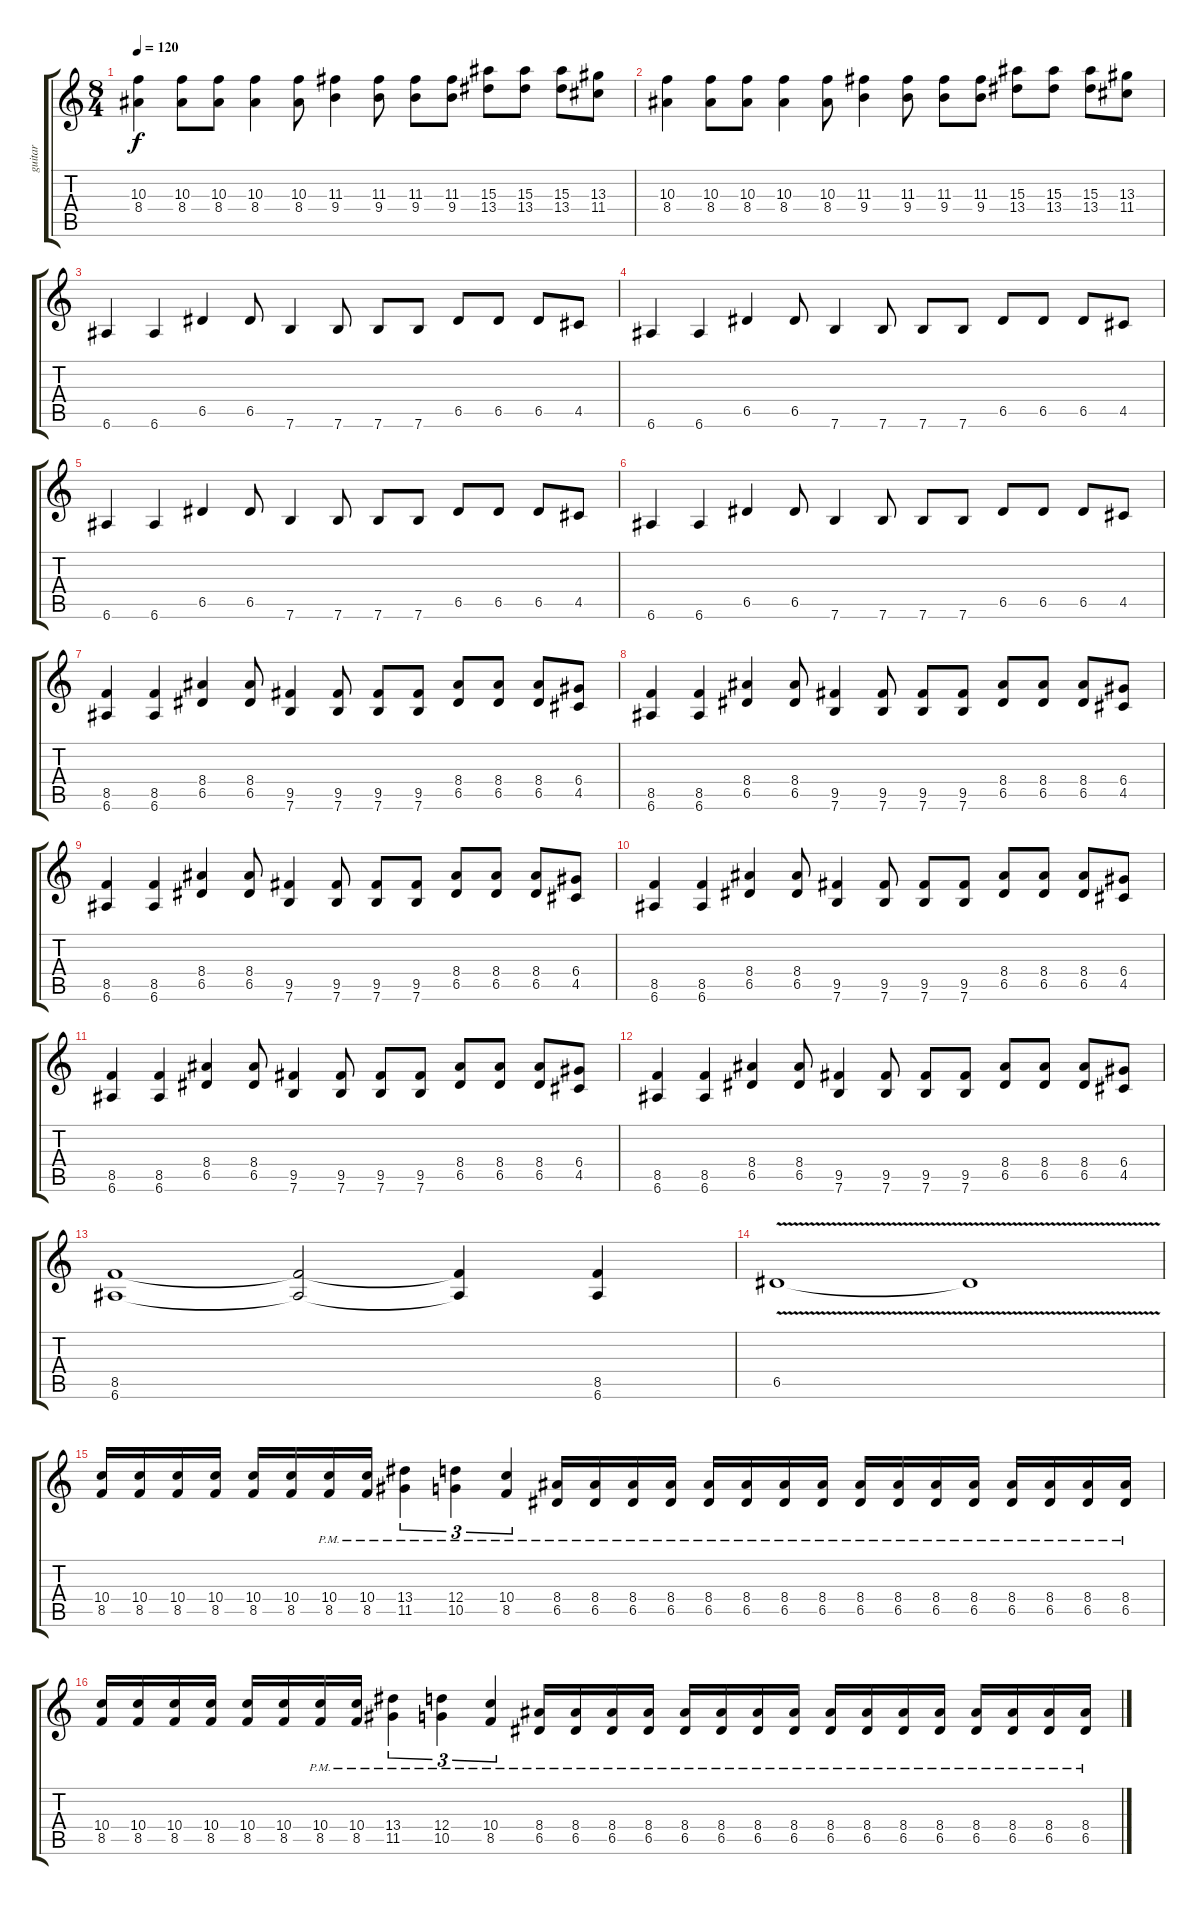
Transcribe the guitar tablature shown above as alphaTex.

\track ("guitar" "guitar") {instrument distortionguitar}
\staff {score tabs}
\tuning (E4 B3 G3 D3 A2 E2) {hide}
\ts (8 4)
\tempo 120
\clef g2
\ks c
(10.3 8.4).4{dy f} (10.3 8.4).8 (10.3 8.4).8 (10.3 8.4).4 (10.3 8.4).8 (11.3 9.4).4 (11.3 9.4).8 (11.3 9.4).8 (11.3 9.4).8 (15.3 13.4).8 (15.3 13.4).8 (15.3 13.4).8 (13.3 11.4).8 |
(10.3 8.4).4 (10.3 8.4).8 (10.3 8.4).8 (10.3 8.4).4 (10.3 8.4).8 (11.3 9.4).4 (11.3 9.4).8 (11.3 9.4).8 (11.3 9.4).8 (15.3 13.4).8 (15.3 13.4).8 (15.3 13.4).8 (13.3 11.4).8 |
6.6.4 6.6.4 6.5.4 6.5.8 7.6.4 7.6.8 7.6.8 7.6.8 6.5.8 6.5.8 6.5.8 4.5.8 |
6.6.4 6.6.4 6.5.4 6.5.8 7.6.4 7.6.8 7.6.8 7.6.8 6.5.8 6.5.8 6.5.8 4.5.8 |
6.6.4 6.6.4 6.5.4 6.5.8 7.6.4 7.6.8 7.6.8 7.6.8 6.5.8 6.5.8 6.5.8 4.5.8 |
6.6.4 6.6.4 6.5.4 6.5.8 7.6.4 7.6.8 7.6.8 7.6.8 6.5.8 6.5.8 6.5.8 4.5.8 |
(8.5 6.6).4 (8.5 6.6).4 (8.4 6.5).4 (8.4 6.5).8 (9.5 7.6).4 (9.5 7.6).8 (9.5 7.6).8 (9.5 7.6).8 (8.4 6.5).8 (8.4 6.5).8 (8.4 6.5).8 (6.4 4.5).8 |
(8.5 6.6).4 (8.5 6.6).4 (8.4 6.5).4 (8.4 6.5).8 (9.5 7.6).4 (9.5 7.6).8 (9.5 7.6).8 (9.5 7.6).8 (8.4 6.5).8 (8.4 6.5).8 (8.4 6.5).8 (6.4 4.5).8 |
(8.5 6.6).4 (8.5 6.6).4 (8.4 6.5).4 (8.4 6.5).8 (9.5 7.6).4 (9.5 7.6).8 (9.5 7.6).8 (9.5 7.6).8 (8.4 6.5).8 (8.4 6.5).8 (8.4 6.5).8 (6.4 4.5).8 |
(8.5 6.6).4 (8.5 6.6).4 (8.4 6.5).4 (8.4 6.5).8 (9.5 7.6).4 (9.5 7.6).8 (9.5 7.6).8 (9.5 7.6).8 (8.4 6.5).8 (8.4 6.5).8 (8.4 6.5).8 (6.4 4.5).8 |
(8.5 6.6).4 (8.5 6.6).4 (8.4 6.5).4 (8.4 6.5).8 (9.5 7.6).4 (9.5 7.6).8 (9.5 7.6).8 (9.5 7.6).8 (8.4 6.5).8 (8.4 6.5).8 (8.4 6.5).8 (6.4 4.5).8 |
(8.5 6.6).4 (8.5 6.6).4 (8.4 6.5).4 (8.4 6.5).8 (9.5 7.6).4 (9.5 7.6).8 (9.5 7.6).8 (9.5 7.6).8 (8.4 6.5).8 (8.4 6.5).8 (8.4 6.5).8 (6.4 4.5).8 |
(8.5 6.6).1 (8.5{t} 6.6{t}).2 (8.5{t} 6.6{t}).4 (8.5 6.6).4 |
6.5{v}.1 6.5{t}.1 |
(10.4 8.5).16 (10.4 8.5).16 (10.4 8.5).16 (10.4 8.5).16 (10.4 8.5).16 (10.4 8.5).16 (10.4 8.5{pm}).16 (10.4 8.5{pm}).16 (13.4 11.5{pm}).4{tu (3 2)} (12.4 10.5{pm}).4{tu (3 2)} (10.4 8.5{pm}).4{tu (3 2)} (8.4 6.5{pm}).16 (8.4 6.5{pm}).16 (8.4 6.5{pm}).16 (8.4 6.5{pm}).16 (8.4 6.5{pm}).16 (8.4 6.5{pm}).16 (8.4 6.5{pm}).16 (8.4 6.5{pm}).16 (8.4 6.5{pm}).16 (8.4 6.5{pm}).16 (8.4 6.5{pm}).16 (8.4{pm} 6.5).16 (8.4{pm} 6.5).16 (8.4{pm} 6.5{pm}).16 (8.4{pm} 6.5).16 (8.4{pm} 6.5).16 |
(10.4 8.5).16 (10.4 8.5).16 (10.4 8.5).16 (10.4 8.5).16 (10.4 8.5).16 (10.4 8.5).16 (10.4 8.5{pm}).16 (10.4 8.5{pm}).16 (13.4 11.5{pm}).4{tu (3 2)} (12.4 10.5{pm}).4{tu (3 2)} (10.4 8.5{pm}).4{tu (3 2)} (8.4 6.5{pm}).16 (8.4 6.5{pm}).16 (8.4 6.5{pm}).16 (8.4 6.5{pm}).16 (8.4 6.5{pm}).16 (8.4 6.5{pm}).16 (8.4 6.5{pm}).16 (8.4 6.5{pm}).16 (8.4 6.5{pm}).16 (8.4 6.5{pm}).16 (8.4 6.5{pm}).16 (8.4{pm} 6.5).16 (8.4{pm} 6.5).16 (8.4{pm} 6.5{pm}).16 (8.4{pm} 6.5).16 (8.4{pm} 6.5).16
